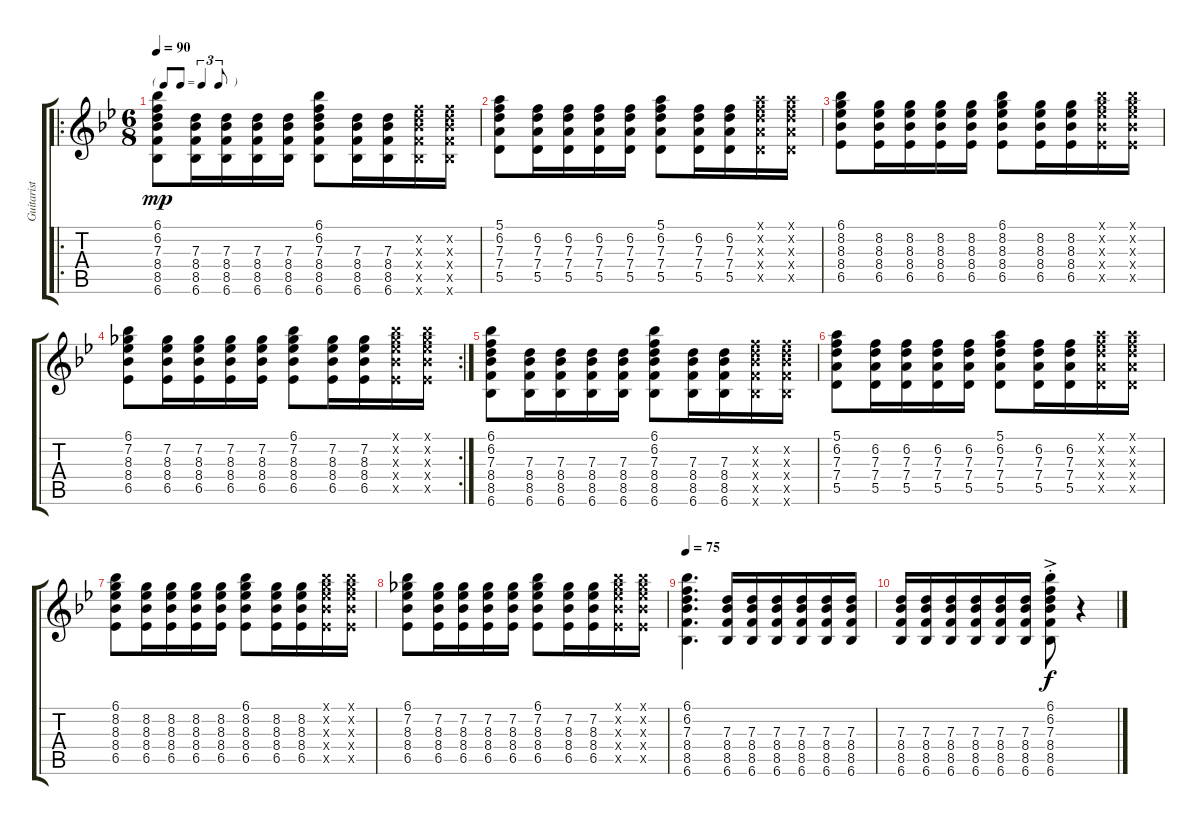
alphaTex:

\track ("Guitarist who isn't Toby" "Guitarist ") {instrument acousticguitarsteel}
\staff {score tabs}
\tuning (E4 B3 G3 D3 A2 E2) {hide}
\ro
\ts (6 8)
\tf triplet8th
\tempo 90
\clef g2
\ks bb
(6.1 6.2 7.3 8.4 8.5 6.6).8{dy mp} (7.3 8.4 8.5 6.6).16 (7.3 8.4 8.5 6.6).16 (7.3 8.4 8.5 6.6).16 (7.3 8.4 8.5 6.6).16 (6.1 6.2 7.3 8.4 8.5 6.6).8 (7.3 8.4 8.5 6.6).16 (7.3 8.4 8.5 6.6).16 (6.2{x} 7.3{x} 8.4{x} 8.5{x} 6.6{x}).16 (6.2{x} 7.3{x} 8.4{x} 8.5{x} 6.6{x}).16 |
(5.1 6.2 7.3 7.4 5.5).8 (6.2 7.3 7.4 5.5).16 (6.2 7.3 7.4 5.5).16 (6.2 7.3 7.4 5.5).16 (6.2 7.3 7.4 5.5).16 (5.1 6.2 7.3 7.4 5.5).8 (6.2 7.3 7.4 5.5).16 (6.2 7.3 7.4 5.5).16 (5.1{x} 6.2{x} 7.3{x} 7.4{x} 5.5{x}).16 (5.1{x} 6.2{x} 7.3{x} 7.4{x} 5.5{x}).16 |
(6.1 8.2 8.3 8.4 6.5).8 (8.2 8.3 8.4 6.5).16 (8.2 8.3 8.4 6.5).16 (8.2 8.3 8.4 6.5).16 (8.2 8.3 8.4 6.5).16 (6.1 8.2 8.3 8.4 6.5).8 (8.2 8.3 8.4 6.5).16 (8.2 8.3 8.4 6.5).16 (6.1{x} 8.2{x} 8.3{x} 8.4{x} 6.5{x}).16 (6.1{x} 8.2{x} 8.3{x} 8.4{x} 6.5{x}).16 |
\rc 2
(6.1 7.2 8.3 8.4 6.5).8 (7.2 8.3 8.4 6.5).16 (7.2 8.3 8.4 6.5).16 (7.2 8.3 8.4 6.5).16 (7.2 8.3 8.4 6.5).16 (6.1 7.2 8.3 8.4 6.5).8 (7.2 8.3 8.4 6.5).16 (7.2 8.3 8.4 6.5).16 (6.1{x} 7.2{x} 8.3{x} 8.4{x} 6.5{x}).16 (6.1{x} 7.2{x} 8.3{x} 8.4{x} 6.5{x}).16 |
(6.1 6.2 7.3 8.4 8.5 6.6).8 (7.3 8.4 8.5 6.6).16 (7.3 8.4 8.5 6.6).16 (7.3 8.4 8.5 6.6).16 (7.3 8.4 8.5 6.6).16 (6.1 6.2 7.3 8.4 8.5 6.6).8 (7.3 8.4 8.5 6.6).16 (7.3 8.4 8.5 6.6).16 (6.2{x} 7.3{x} 8.4{x} 8.5{x} 6.6{x}).16 (6.2{x} 7.3{x} 8.4{x} 8.5{x} 6.6{x}).16 |
(5.1 6.2 7.3 7.4 5.5).8 (6.2 7.3 7.4 5.5).16 (6.2 7.3 7.4 5.5).16 (6.2 7.3 7.4 5.5).16 (6.2 7.3 7.4 5.5).16 (5.1 6.2 7.3 7.4 5.5).8 (6.2 7.3 7.4 5.5).16 (6.2 7.3 7.4 5.5).16 (5.1{x} 6.2{x} 7.3{x} 7.4{x} 5.5{x}).16 (5.1{x} 6.2{x} 7.3{x} 7.4{x} 5.5{x}).16 |
(6.1 8.2 8.3 8.4 6.5).8 (8.2 8.3 8.4 6.5).16 (8.2 8.3 8.4 6.5).16 (8.2 8.3 8.4 6.5).16 (8.2 8.3 8.4 6.5).16 (6.1 8.2 8.3 8.4 6.5).8 (8.2 8.3 8.4 6.5).16 (8.2 8.3 8.4 6.5).16 (6.1{x} 8.2{x} 8.3{x} 8.4{x} 6.5{x}).16 (6.1{x} 8.2{x} 8.3{x} 8.4{x} 6.5{x}).16 |
(6.1 7.2 8.3 8.4 6.5).8 (7.2 8.3 8.4 6.5).16 (7.2 8.3 8.4 6.5).16 (7.2 8.3 8.4 6.5).16 (7.2 8.3 8.4 6.5).16 (6.1 7.2 8.3 8.4 6.5).8 (7.2 8.3 8.4 6.5).16 (7.2 8.3 8.4 6.5).16 (6.1{x} 7.2{x} 8.3{x} 8.4{x} 6.5{x}).16 (6.1{x} 7.2{x} 8.3{x} 8.4{x} 6.5{x}).16 |
\tempo 75
(6.1 6.2 7.3 8.4 8.5 6.6).4{d} (7.3 8.4 8.5 6.6).16 (7.3 8.4 8.5 6.6).16 (7.3 8.4 8.5 6.6).16 (7.3 8.4 8.5 6.6).16 (7.3 8.4 8.5 6.6).16 (7.3 8.4 8.5 6.6).16 |
(7.3 8.4 8.5 6.6).16 (7.3 8.4 8.5 6.6).16 (7.3 8.4 8.5 6.6).16 (7.3 8.4 8.5 6.6).16 (7.3 8.4 8.5 6.6).16 (7.3 8.4 8.5 6.6).16 (6.1{ac st} 6.2{ac st} 7.3{ac st} 8.4{ac st} 8.5{ac st} 6.6{ac st}).8{dy f} r.4
